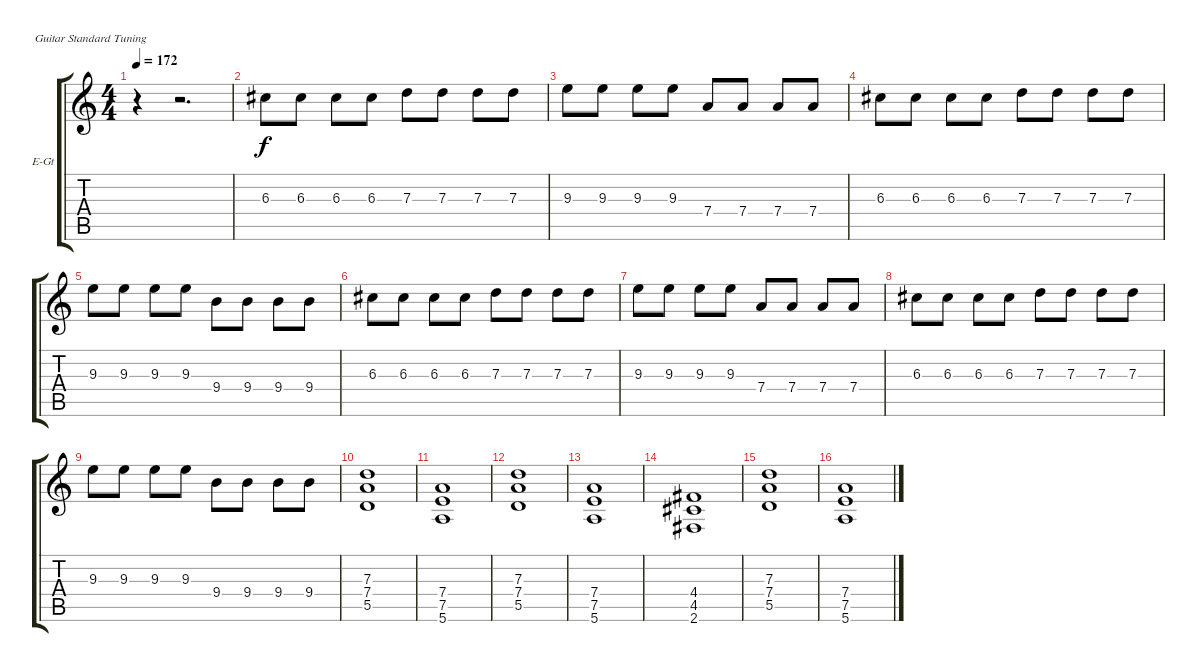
\bracketExtendMode groupsimilarinstruments
\firstSystemTrackNameOrientation horizontal
\otherSystemsTrackNameOrientation horizontal
\track ("Гитара" "E-Gt") {instrument distortionguitar}
\staff {score tabs}
\tuning (E4 B3 G3 D3 A2 E2)
\ts (4 4)
\tempo 172
\clef g2
\ks c
r.4{dy f} r.2{d} |
6.3.8 6.3.8 6.3.8 6.3.8 7.3.8 7.3.8 7.3.8 7.3.8 |
9.3.8 9.3.8 9.3.8 9.3.8 7.4.8 7.4.8 7.4.8 7.4.8 |
6.3.8 6.3.8 6.3.8 6.3.8 7.3.8 7.3.8 7.3.8 7.3.8 |
9.3.8 9.3.8 9.3.8 9.3.8 9.4.8 9.4.8 9.4.8 9.4.8 |
6.3.8 6.3.8 6.3.8 6.3.8 7.3.8 7.3.8 7.3.8 7.3.8 |
9.3.8 9.3.8 9.3.8 9.3.8 7.4.8 7.4.8 7.4.8 7.4.8 |
6.3.8 6.3.8 6.3.8 6.3.8 7.3.8 7.3.8 7.3.8 7.3.8 |
9.3.8 9.3.8 9.3.8 9.3.8 9.4.8 9.4.8 9.4.8 9.4.8 |
(7.3 7.4 5.5).1 |
(7.4 7.5 5.6).1 |
(7.3 7.4 5.5).1 |
(7.4 7.5 5.6).1 |
(4.4 4.5 2.6).1 |
(7.3 7.4 5.5).1 |
(7.4 7.5 5.6).1
